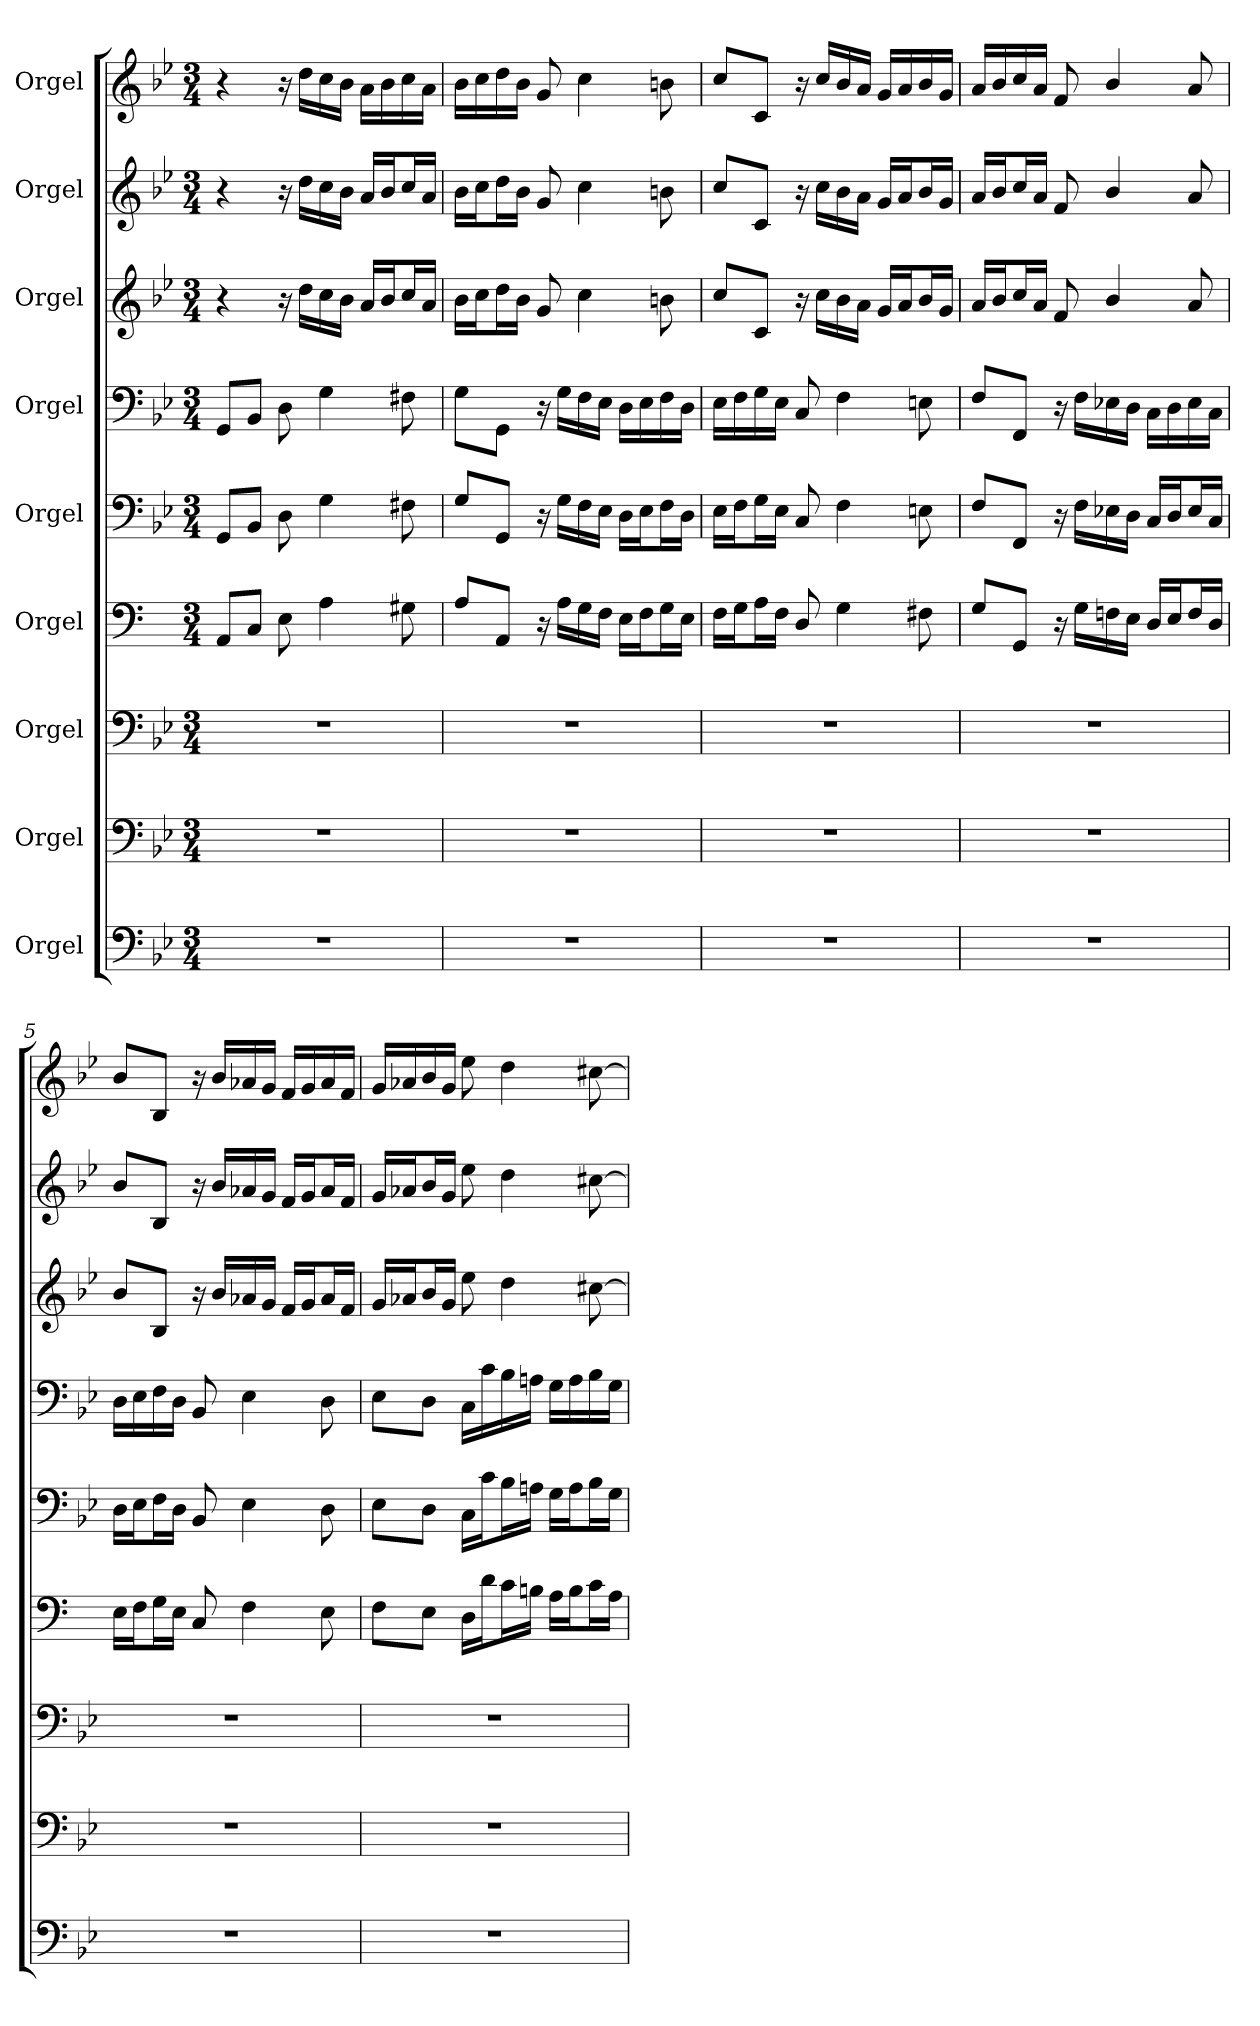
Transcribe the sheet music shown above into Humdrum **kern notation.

**kern	**kern	**kern	**kern	**kern	**kern	**kern	**kern	**kern
*part9	*part8	*part7	*part6	*part5	*part4	*part3	*part2	*part1
*staff9	*staff8	*staff7	*staff6	*staff5	*staff4	*staff3	*staff2	*staff1
*I"Orgel	*I"Orgel	*I"Orgel	*I"Orgel	*I"Orgel	*I"Orgel	*I"Orgel	*I"Orgel	*I"Orgel
*clefF4	*clefF4	*clefF4	*clefF4	*clefF4	*clefF4	*clefG2	*clefG2	*clefG2
*	*	*	*ITrd1c2	*	*	*	*	*
*k[b-e-]	*k[b-e-]	*k[b-e-]	*k[b-e-]	*k[b-e-]	*k[b-e-]	*k[b-e-]	*k[b-e-]	*k[b-e-]
*M3/4	*M3/4	*M3/4	*M3/4	*M3/4	*M3/4	*M3/4	*M3/4	*M3/4
*MM72	*MM72	*MM72	*MM72	*MM72	*MM72	*MM72	*MM72	*MM72
=1	=1	=1	=1	=1	=1	=1	=1	=1
2.r	2.r	2.r	8GG/L	8GG/L	8GG/L	4r	4r	4r
.	.	.	8BB-/J	8BB-/J	8BB-/J	.	.	.
.	.	.	8D\	8D\	8D\	16r	16r	16r
.	.	.	.	.	.	16dd\LL	16dd\LL	16dd\LL
.	.	.	4G\	4G\	4G\	16cc\	16cc\	16cc\
.	.	.	.	.	.	16b-\JJ	16b-\JJ	16b-\JJ
.	.	.	.	.	.	16a/LL	16a/LL	16a\LL
.	.	.	.	.	.	16b-/J	16b-/J	16b-\
.	.	.	8F#X\	8F#X\	8F#X\	16cc/L	16cc/L	16cc\
.	.	.	.	.	.	16a/JJ	16a/JJ	16a\JJ
=2	=2	=2	=2	=2	=2	=2	=2	=2
2.r	2.r	2.r	8G/L	8G/L	8G\L	16b-\LL	16b-\LL	16b-\LL
.	.	.	.	.	.	16cc\J	16cc\J	16cc\
.	.	.	8GG/J	8GG/J	8GG\J	16dd\L	16dd\L	16dd\
.	.	.	.	.	.	16b-\JJ	16b-\JJ	16b-\JJ
.	.	.	16r	16r	16r	8g/	8g/	8g/
.	.	.	16G\LL	16G\LL	16G\LL	.	.	.
.	.	.	16F\	16F\	16F\	4cc\	4cc\	4cc\
.	.	.	16E-\JJ	16E-\JJ	16E-\JJ	.	.	.
.	.	.	16D\LL	16D\LL	16D\LL	.	.	.
.	.	.	16E-\J	16E-\J	16E-\	.	.	.
.	.	.	16F\L	16F\L	16F\	8bn\	8bn\	8bn\
.	.	.	16D\JJ	16D\JJ	16D\JJ	.	.	.
=3	=3	=3	=3	=3	=3	=3	=3	=3
2.r	2.r	2.r	16E-\LL	16E-\LL	16E-\LL	8cc/L	8cc/L	8cc/L
.	.	.	16F\J	16F\J	16F\	.	.	.
.	.	.	16G\L	16G\L	16G\	8c/J	8c/J	8c/J
.	.	.	16E-\JJ	16E-\JJ	16E-\JJ	.	.	.
.	.	.	8C/	8C/	8C/	16r	16r	16r
.	.	.	.	.	.	16cc\LL	16cc\LL	16cc/LL
.	.	.	4F\	4F\	4F\	16b-\	16b-\	16b-/
.	.	.	.	.	.	16a\JJ	16a\JJ	16a/JJ
.	.	.	.	.	.	16g/LL	16g/LL	16g/LL
.	.	.	.	.	.	16a/J	16a/J	16a/
.	.	.	8En\	8En\	8En\	16b-/L	16b-/L	16b-/
.	.	.	.	.	.	16g/JJ	16g/JJ	16g/JJ
=4	=4	=4	=4	=4	=4	=4	=4	=4
2.r	2.r	2.r	8F/L	8F/L	8F/L	16a/LL	16a/LL	16a/LL
.	.	.	.	.	.	16b-/J	16b-/J	16b-/
.	.	.	8FF/J	8FF/J	8FF/J	16cc/L	16cc/L	16cc/
.	.	.	.	.	.	16a/JJ	16a/JJ	16a/JJ
.	.	.	16r	16r	16r	8f/	8f/	8f/
.	.	.	16F\LL	16F\LL	16F\LL	.	.	.
.	.	.	16E-X\	16E-X\	16E-X\	4b-/	4b-/	4b-/
.	.	.	16D\JJ	16D\JJ	16D\JJ	.	.	.
.	.	.	16C/LL	16C/LL	16C\LL	.	.	.
.	.	.	16D/J	16D/J	16D\	.	.	.
.	.	.	16E-/L	16E-/L	16E-\	8a/	8a/	8a/
.	.	.	16C/JJ	16C/JJ	16C\JJ	.	.	.
!!LO:LB:g=z
=5	=5	=5	=5	=5	=5	=5	=5	=5
2.r	2.r	2.r	16D\LL	16D\LL	16D\LL	8b-/L	8b-/L	8b-/L
.	.	.	16E-\J	16E-\J	16E-\	.	.	.
.	.	.	16F\L	16F\L	16F\	8B-/J	8B-/J	8B-/J
.	.	.	16D\JJ	16D\JJ	16D\JJ	.	.	.
.	.	.	8BB-/	8BB-/	8BB-/	16r	16r	16r
.	.	.	.	.	.	16b-/LL	16b-/LL	16b-/LL
.	.	.	4E-\	4E-\	4E-\	16a-X/	16a-X/	16a-X/
.	.	.	.	.	.	16g/JJ	16g/JJ	16g/JJ
.	.	.	.	.	.	16f/LL	16f/LL	16f/LL
.	.	.	.	.	.	16g/J	16g/J	16g/
.	.	.	8D\	8D\	8D\	16a-/L	16a-/L	16a-/
.	.	.	.	.	.	16f/JJ	16f/JJ	16f/JJ
=6	=6	=6	=6	=6	=6	=6	=6	=6
2.r	2.r	2.r	8E-\L	8E-\L	8E-\L	16g/LL	16g/LL	16g/LL
.	.	.	.	.	.	16a-X/J	16a-X/J	16a-X/
.	.	.	8D\J	8D\J	8D\J	16b-/L	16b-/L	16b-/
.	.	.	.	.	.	16g/JJ	16g/JJ	16g/JJ
.	.	.	16C\LL	16C\LL	16C\LL	8ee-\	8ee-\	8ee-\
.	.	.	16c\J	16c\J	16c\	.	.	.
.	.	.	16B-\L	16B-\L	16B-\	4dd\	4dd\	4dd\
.	.	.	16An\JJ	16An\JJ	16An\JJ	.	.	.
.	.	.	16G\LL	16G\LL	16G\LL	.	.	.
.	.	.	16A\J	16A\J	16A\	.	.	.
.	.	.	16B-\L	16B-\L	16B-\	[8cc#X\	[8cc#X\	[8cc#X\
.	.	.	16G\JJ	16G\JJ	16G\JJ	.	.	.
=	=	=	=	=	=	=	=	=
*-	*-	*-	*-	*-	*-	*-	*-	*-
